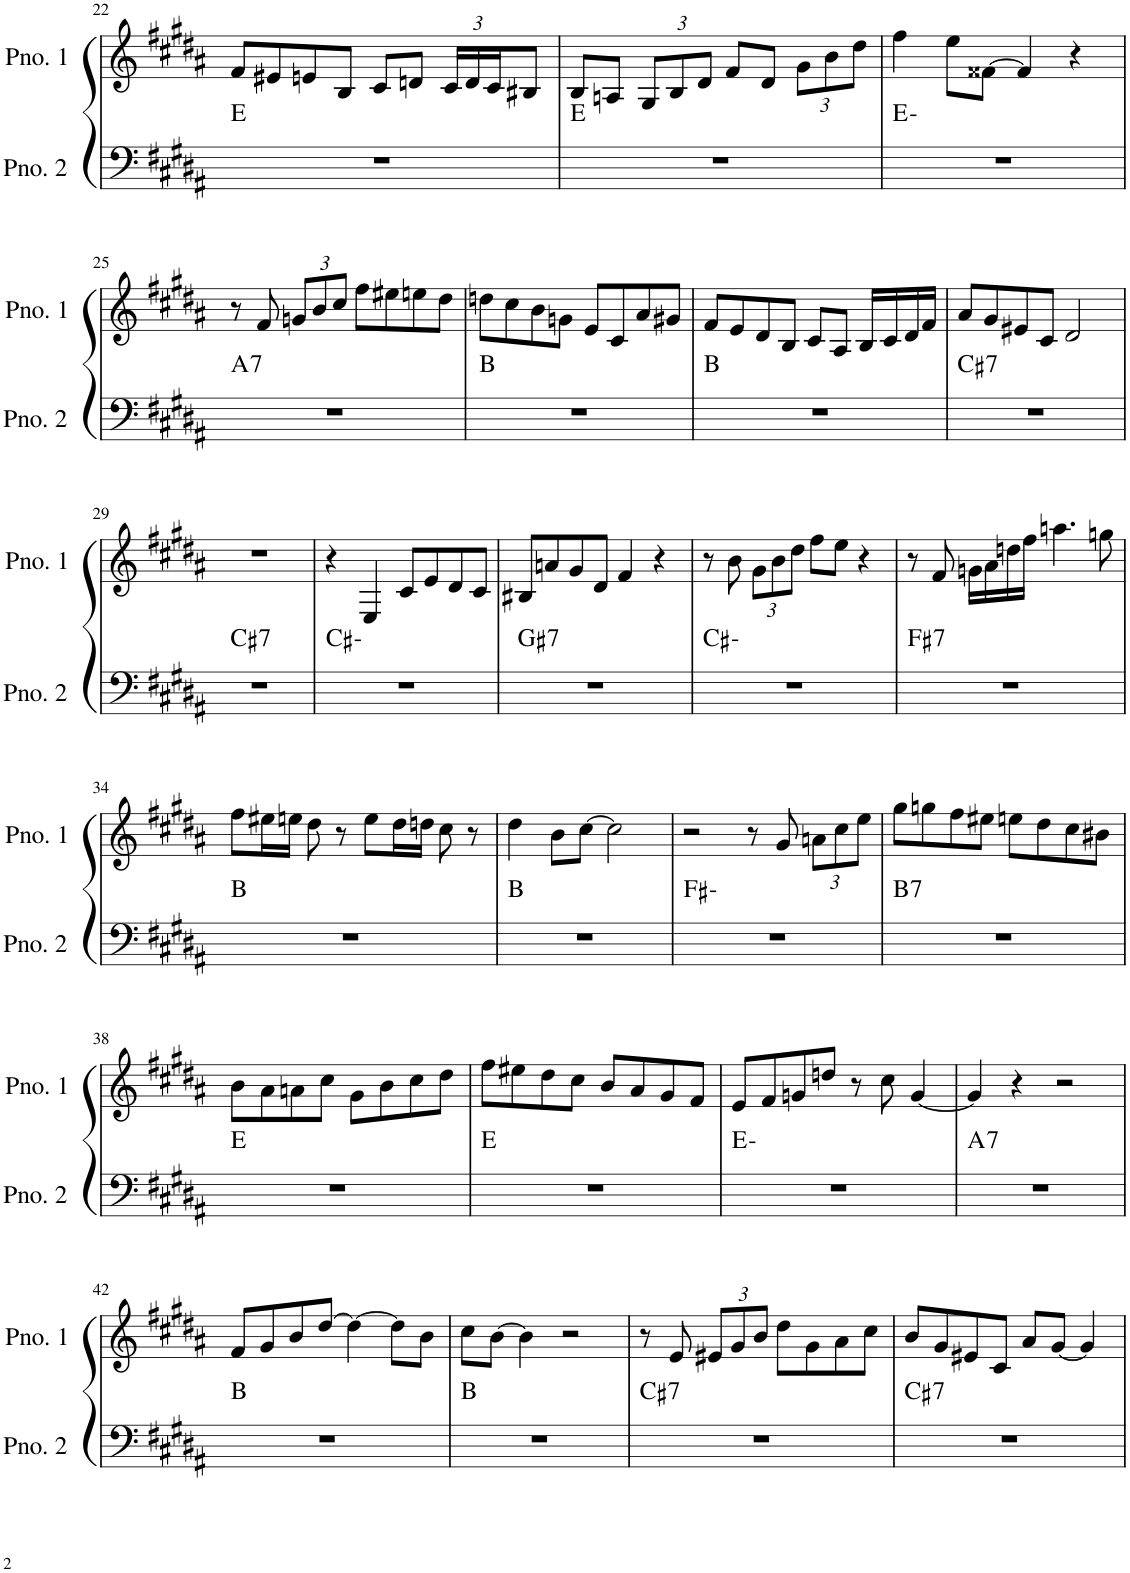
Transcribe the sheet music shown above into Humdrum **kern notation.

**kern	**harte	**kern
*part2	*part2	*part1
*staff2	*	*staff1
*I"ピアノ 2	*	*I"ピアノ 1
!!LO:PB:g=z
*clefF4	*	*clefG2
*k[f#c#g#d#a#]	*	*k[f#c#g#d#a#]
*M4/4	*	*M4/4
=22	=22	=22
1r	E:maj	8f#/L
.	.	8e#X/
.	.	8en/
.	.	8B/J
.	.	8c#/L
.	.	8dn/J
*	*	*Xbrackettup
.	.	24c#/LL
.	.	24d/
.	.	24c#/J
.	.	8B#X/J
=23	=23	=23
1r	E:maj	8B/L
.	.	8An/J
.	.	12G#/L
.	.	12B/
.	.	12d#/J
.	.	8f#/L
.	.	8d#/J
.	.	12g#\L
.	.	12b\
.	.	12dd#\J
=24	=24	=24
1r	E:min	4ff#\
.	.	8ee\L
.	.	[8f##X\J
.	.	4f##/]
.	.	4r
!!LO:LB:g=z
=25	=25	=25
!	!LO:H:kt=7	!
1r	A:7	8r
.	.	8f#/
.	.	12gn/L
.	.	12b/
.	.	12cc#/J
.	.	8ff#\L
.	.	8ee#X\
.	.	8een\
.	.	8dd#\J
=26	=26	=26
1r	B:maj	8ddn\L
.	.	8cc#\
.	.	8b\
.	.	8gn\J
.	.	8e/L
.	.	8c#/
.	.	8a#/
.	.	8g#X/J
=27	=27	=27
1r	B:maj	8f#/L
.	.	8e/
.	.	8d#/
.	.	8B/J
.	.	8c#/L
.	.	8A#/J
.	.	16B/LL
.	.	16c#/
.	.	16d#/
.	.	16f#/JJ
=28	=28	=28
!	!LO:H:kt=7	!
1r	C#:7	8a#/L
.	.	8g#/
.	.	8e#X/
.	.	8c#/J
.	.	2d#/
!!LO:LB:g=z
=29	=29	=29
!	!LO:H:kt=7	!
1r	C#:7	1r
=30	=30	=30
1r	C#:min	4r
.	.	4E/
.	.	8c#/L
.	.	8e/
.	.	8d#/
.	.	8c#/J
=31	=31	=31
!	!LO:H:kt=7	!
1r	G#:7	8B#X/L
.	.	8an/
.	.	8g#/
.	.	8d#/J
.	.	4f#/
.	.	4r
=32	=32	=32
1r	C#:min	8r
.	.	8b\
.	.	12g#\L
.	.	12b\
.	.	12dd#\J
.	.	8ff#\L
.	.	8ee\J
.	.	4r
=33	=33	=33
!	!LO:H:kt=7	!
1r	F#:7	8r
.	.	8f#/
.	.	16gn\LL
.	.	16a#\
.	.	16ddn\
.	.	16ff#\JJ
.	.	4.aan\
.	.	8ggn\
!!LO:LB:g=z
=34	=34	=34
1r	B:maj	8ff#\L
.	.	16ee#X\L
.	.	16een\JJ
.	.	8dd#\
.	.	8r
.	.	8ee\L
.	.	16dd#\L
.	.	16ddn\JJ
.	.	8cc#\
.	.	8r
=35	=35	=35
1r	B:maj	4dd#\
.	.	8b\L
.	.	[8cc#\J
.	.	2cc#\]
=36	=36	=36
1r	F#:min	2r
.	.	8r
.	.	8g#/
.	.	12an\L
.	.	12cc#\
.	.	12ee\J
=37	=37	=37
!	!LO:H:kt=7	!
1r	B:7	8gg#\L
.	.	8ggn\
.	.	8ff#\
.	.	8ee#X\J
.	.	8een\L
.	.	8dd#\
.	.	8cc#\
.	.	8b#X\J
!!LO:LB:g=z
=38	=38	=38
1r	E:maj	8b\L
.	.	8a#\
.	.	8an\
.	.	8cc#\J
.	.	8g#\L
.	.	8b\
.	.	8cc#\
.	.	8dd#\J
=39	=39	=39
1r	E:maj	8ff#\L
.	.	8ee#X\
.	.	8dd#\
.	.	8cc#\J
.	.	8b/L
.	.	8a#/
.	.	8g#/
.	.	8f#/J
=40	=40	=40
1r	E:min	8e/L
.	.	8f#/
.	.	8gn/
.	.	8ddn/J
.	.	8r
.	.	8cc#\
.	.	[4g/
=41	=41	=41
!	!LO:H:kt=7	!
1r	A:7	4g/]
.	.	4r
.	.	2r
!!LO:LB:g=z
=42	=42	=42
1r	B:maj	8f#/L
.	.	8g#/
.	.	8b/
.	.	[8dd#/J
.	.	4dd#\_
.	.	8dd#\L]
.	.	8b\J
=43	=43	=43
1r	B:maj	8cc#\L
.	.	[8b\J
.	.	4b\]
.	.	2r
=44	=44	=44
!	!LO:H:kt=7	!
1r	C#:7	8r
.	.	8e/
.	.	12e#X/L
.	.	12g#/
.	.	12b/J
.	.	8dd#\L
.	.	8g#\
.	.	8a#\
.	.	8cc#\J
=45	=45	=45
!	!LO:H:kt=7	!
1r	C#:7	8b/L
.	.	8g#/
.	.	8e#X/
.	.	8c#/J
.	.	8a#/L
.	.	[8g#/J
.	.	4g#/]
=	=	=
*-	*-	*-
